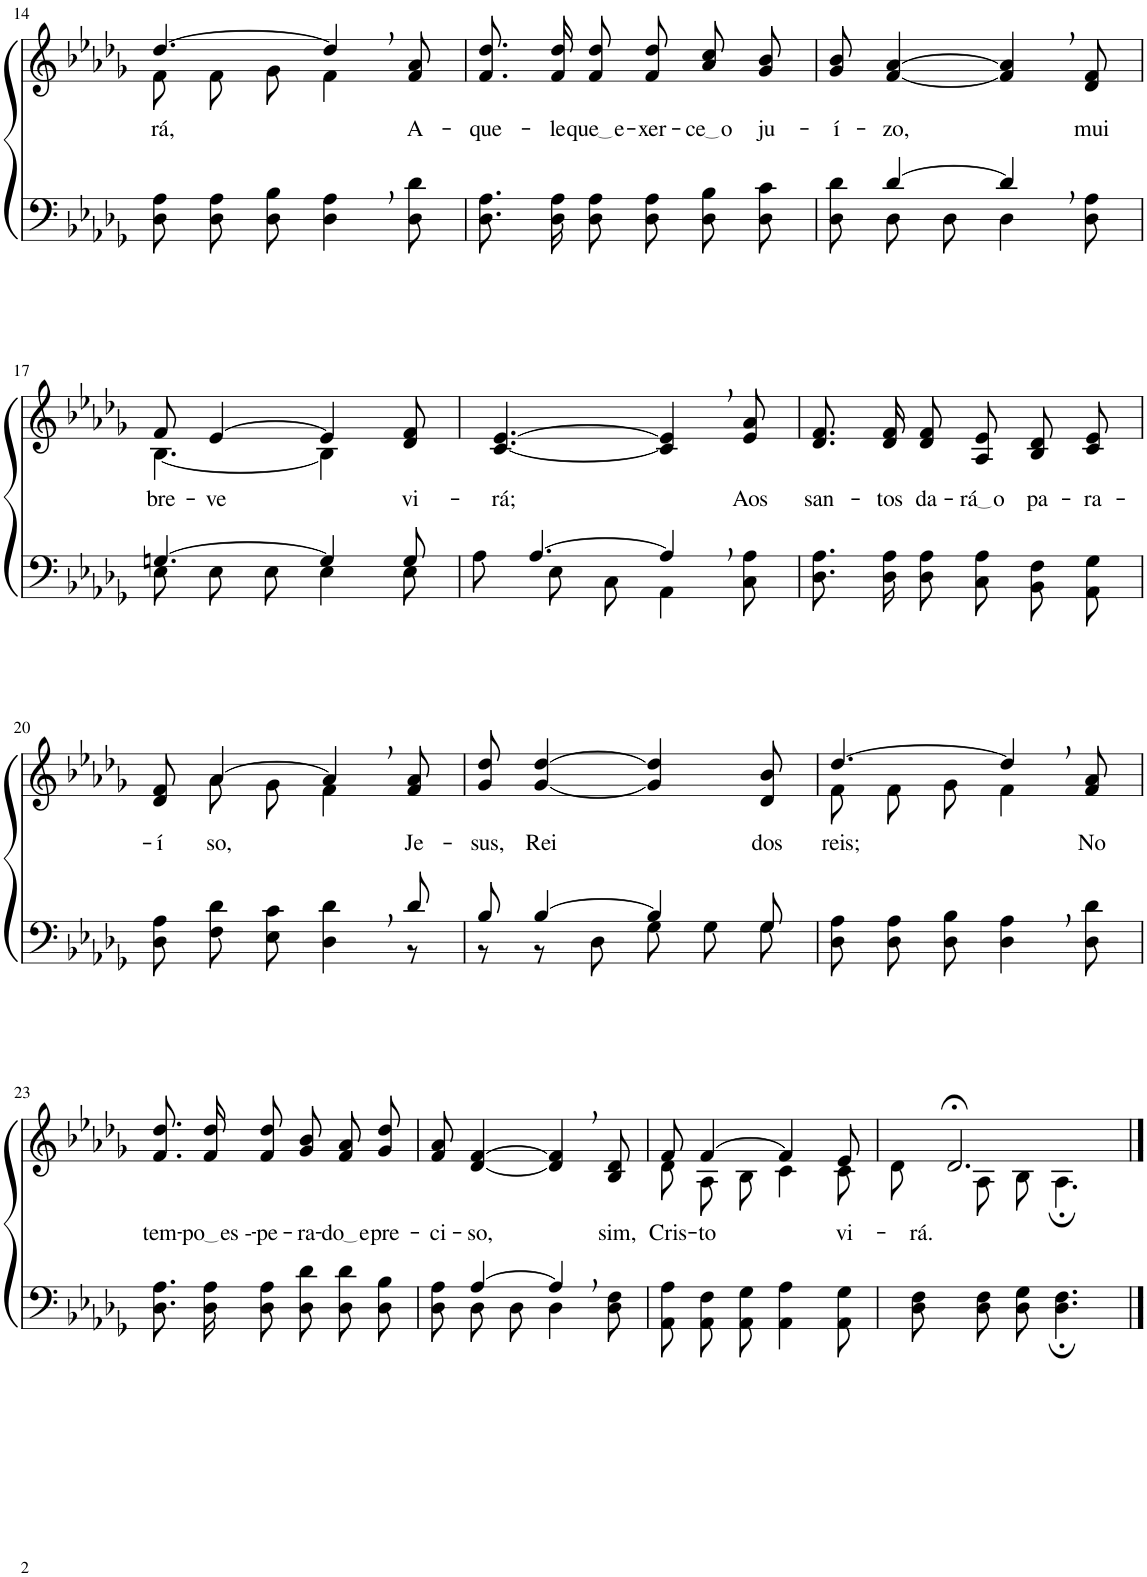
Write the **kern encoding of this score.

**kern	**kern	**text
*part2	*part1	*part1
*staff2	*staff1	*staff1
*I"Parte III e IV	*I"Parte I e II	*
!!LO:PB:g=z
*clefF4	*clefG2	*
*k[b-e-a-d-g-]	*k[b-e-a-d-g-]	*
*M6/8	*M6/8	*
=14	=14	=14
*	*^	*
!	!	!	!LO:LY:b
8D-\ 8A-\L	[4.dd-/	8f\L	rá,
8D-\ 8A-\	.	8f\J	.
8D-\ 8B-\J	.	8g-\	.
4D-\, 4A-\,	4dd-,/]	4f\	.
!	!	!	!LO:LY:b
8D-\ 8d-\	8f/ 8a-/	8ryy	A-
=15	=15	=15	=15
!	!	!	!LO:LY:b
*	*v	*v	*
8.D-\ 8.A-\L	8.f/ 8.dd-/L	-que-
!	!	!LO:LY:b
16D-\ 16A-\K	16f/ 16dd-/K	-le
!	!	!LO:LY:b
8D-\ 8A-\J	8f/ 8dd-/J	que e
!	!	!LO:LY:b
8D-\ 8A-\L	8f/ 8dd-/L	-xer-
!	!	!LO:LY:b
8D-\ 8B-\	8a-/ 8cc/	ce o
!	!	!LO:LY:b
8D-\ 8c\J	8g-/ 8b-/J	ju-
=16	=16	=16
*^	*	*
!	!	!	!LO:LY:b
8ryy	8D-\ 8d-\L	8g-/ 8b-/	-í-
!	!	!	!LO:LY:b
[4d-/	8D-\	[4f/ [4a-/	-zo,
.	8D-\J	.	.
4d-,/]	4D-\	4f/], 4a-/],	.
!	!	!	!LO:LY:b
8ryy	8D-\ 8A-\	8d-/ 8f/	mui
!!LO:LB:g=z
=17	=17	=17	=17
*	*	*^	*
!	!	!	!	!LO:LY:b
[4.Gn/	8E-\L	8f/	[4.B-\	bre-
!	!	!	!	!LO:LY:b
.	8E-\	[4e-/	.	-ve
.	8E-\J	.	.	.
4G/]	4E-\	4e-/]	4B-\]	.
!	!	!	!	!LO:LY:b
8G/	8E-\	8d-/ 8f/	8ryy	vi-
=18	=18	=18	=18	=18
!	!	!	!	!LO:LY:b
*	*	*v	*v	*
[4.A-/	8A-\L	[4.c/ [4.e-/	-rá;
.	8E-\	.	.
.	8C\J	.	.
4A-,/]	4AA-\	4c/], 4e-/],	.
!	!	!	!LO:LY:b
8ryy	8C\ 8A-\	8e-/ 8a-/	Aos
=19	=19	=19	=19
!	!	!	!LO:LY:b
*v	*v	*	*
8.D-\ 8.A-\L	8.d-/ 8.f/L	san-
!	!	!LO:LY:b
16D-\ 16A-\K	16d-/ 16f/K	-tos
!	!	!LO:LY:b
8D-\ 8A-\J	8d-/ 8f/J	da-
!	!	!LO:LY:b
8C\ 8A-\L	8A-/ 8e-/L	rá o
!	!	!LO:LY:b
8BB-\ 8F\	8B-/ 8d-/	pa-
!	!	!LO:LY:b
8AA-\ 8G-\J	8c/ 8e-/J	-ra-
!!LO:LB:g=z
=20	=20	=20
*^	*	*
!	!	!	!LO:LY:b
*	*	*^	*
2ryy	8D-\ 8A-\L	8d-/ 8f/	8ryy	-í-
!	!	!	!	!LO:LY:b
.	8F\ 8d-\	[4a-/	8a-\	-so,
.	8E-\ 8c\J	.	8g-\	.
.	4D-\ 4d-\	4a-,/]	4f\	.
8ryy	.	.	.	.
!	!	!	!	!LO:LY:b
8d-/	8r	8f/ 8a-/	8ryy	Je-
=21	=21	=21	=21	=21
!	!	!	!	!LO:LY:b
*	*	*v	*v	*
8B-/	8r	8g-/ 8dd-/	-sus,
!	!	!	!LO:LY:b
[4B-/	8r	[4g-/ [4dd-/	Rei
.	8D-\	.	.
4B-/]	8G-\L	4g-/] 4dd-/]	.
.	8G-\	.	.
!	!	!	!LO:LY:b
8G-/	8G-\J	8d-/ 8b-/	dos
=22	=22	=22	=22
*	*	*^	*
!	!	!	!	!LO:LY:b
*v	*v	*	*	*
8D-\ 8A-\L	[4.dd-/	8f\L	reis;
8D-\ 8A-\	.	8f\J	.
8D-\ 8B-\J	.	8g-\	.
4D-\, 4A-\,	4dd-,/]	4f\	.
!	!	!	!LO:LY:b
8D-\ 8d-\	8f/ 8a-/	8ryy	No
!!LO:LB:g=z
=23	=23	=23	=23
!	!	!	!LO:LY:b
*	*v	*v	*
8.D-\ 8.A-\L	8.f/ 8.dd-/L	tem-
!	!	!LO:LY:b
16D-\ 16A-\K	16f/ 16dd-/K	po es -
!	!	!LO:LY:b
8D-\ 8A-\J	8f/ 8dd-/J	-pe-
!	!	!LO:LY:b
8D-\ 8d-\L	8g-\ 8b-\L	-ra-
!	!	!LO:LY:b
8D-\ 8d-\	8f\ 8a-\	do e
!	!	!LO:LY:b
8D-\ 8B-\J	8g-\ 8dd-\J	pre-
=24	=24	=24
*^	*	*
!	!	!	!LO:LY:b
8ryy	8D-\ 8A-\L	8f/ 8a-/	-ci-
!	!	!	!LO:LY:b
[4A-/	8D-\	[4d-/ [4f/	-so,
.	8D-\J	.	.
4A-,/]	4D-\	4d-/], 4f/],	.
!	!	!	!LO:LY:b
8ryy	8D-\ 8F\	8B-/ 8d-/	sim,
=25	=25	=25	=25
*	*	*^	*
!	!	!	!	!LO:LY:b
*v	*v	*	*	*
8AA-\ 8A-\L	8f/	8d-\L	Cris-
!	!	!	!LO:LY:b
8AA-\ 8F\	[4f/	8A-\	-to
8AA-\ 8G-\J	.	8B-\J	.
4AA-\ 4A-\	4f/]	4c\	.
!	!	!	!LO:LY:b
8AA-\ 8G-\	8e-/	8c\	vi-
=26	=26	=26	=26
!	!	!	!LO:LY:b
8D-\ 8F\L	2.d-;</	8d-\L	-rá.
8D-\ 8F\	.	8A-\	.
8D-\ 8G-\J	.	8B-\J	.
4.D-\; 4.F\;	.	4.A-;\	.
*	*v	*v	*
==	==	==
*-	*-	*-
